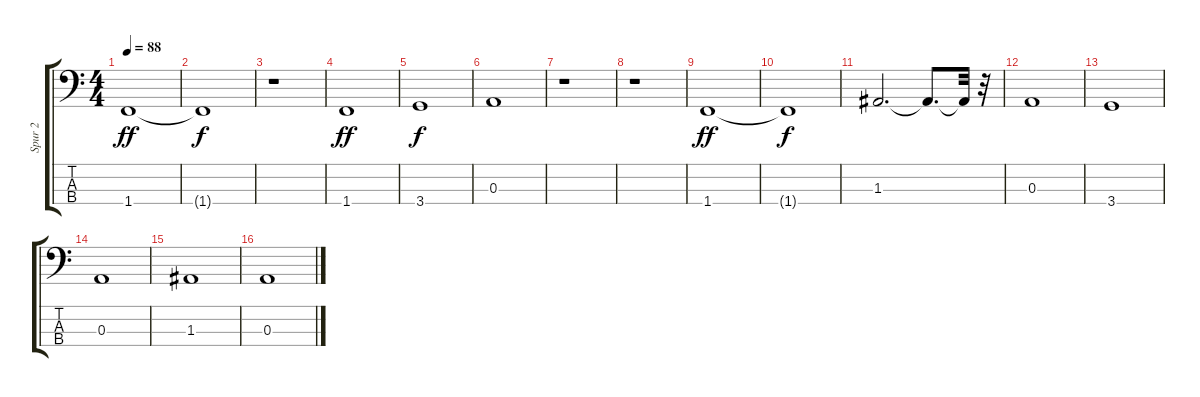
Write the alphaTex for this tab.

\track ("Spur 2" "Spur 2") {instrument fretlessbass}
\staff {score tabs}
\tuning (G2 D2 A1 E1) {hide}
\ts (4 4)
\tempo 88
\clef f4
\ks c
1.4.1{dy ff} |
1.4{t}.1{dy f} |
r.1 |
1.4.1{dy ff} |
3.4.1{dy f} |
0.3.1 |
r.1 |
r.1 |
1.4.1{dy ff} |
1.4{t}.1{dy f} |
1.3.2{d} 1.3{t}.8{d} 1.3{t}.32 r.32 |
0.3.1 |
3.4.1 |
0.3.1 |
1.3.1 |
0.3.1
